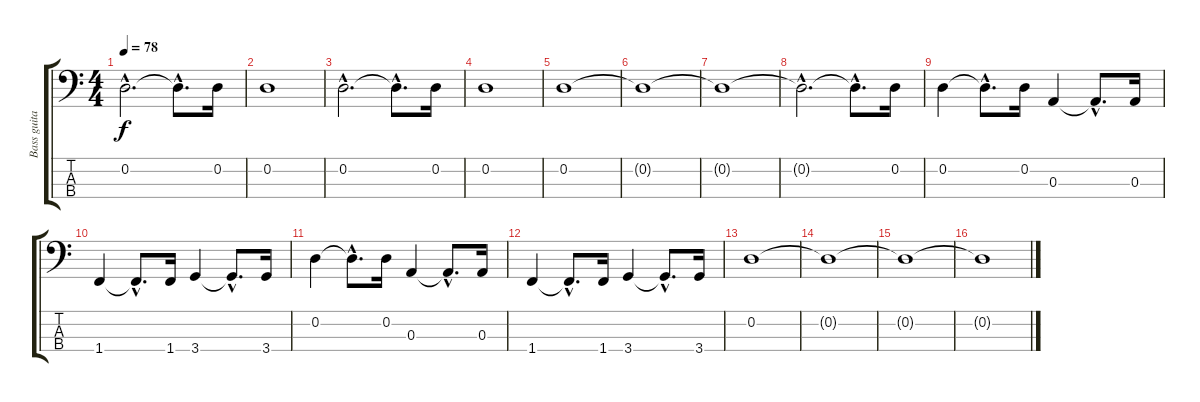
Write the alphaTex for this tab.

\track ("Bass guitar" "Bass guita") {instrument electricbassfinger}
\staff {score tabs}
\tuning (G2 D2 A1 E1) {hide}
\ts (4 4)
\tempo 78
\clef f4
\ks c
0.2{hac}.2{d dy f instrument electricbassfinger} 0.2{hac t}.8{d} 0.2.16 |
0.2.1 |
0.2{hac}.2{d} 0.2{hac t}.8{d} 0.2.16 |
0.2.1 |
0.2.1 |
0.2{t}.1 |
0.2{t}.1 |
0.2{hac t}.2{d} 0.2{hac t}.8{d} 0.2.16 |
0.2.4 0.2{hac t}.8{d} 0.2.16 0.3.4 0.3{hac t}.8{d} 0.3.16 |
1.4.4 1.4{hac t}.8{d} 1.4.16 3.4.4 3.4{hac t}.8{d} 3.4.16 |
0.2.4 0.2{hac t}.8{d} 0.2.16 0.3.4 0.3{hac t}.8{d} 0.3.16 |
1.4.4 1.4{hac t}.8{d} 1.4.16 3.4.4 3.4{hac t}.8{d} 3.4.16 |
0.2.1 |
0.2{t}.1 |
0.2{t}.1 |
0.2{t}.1
